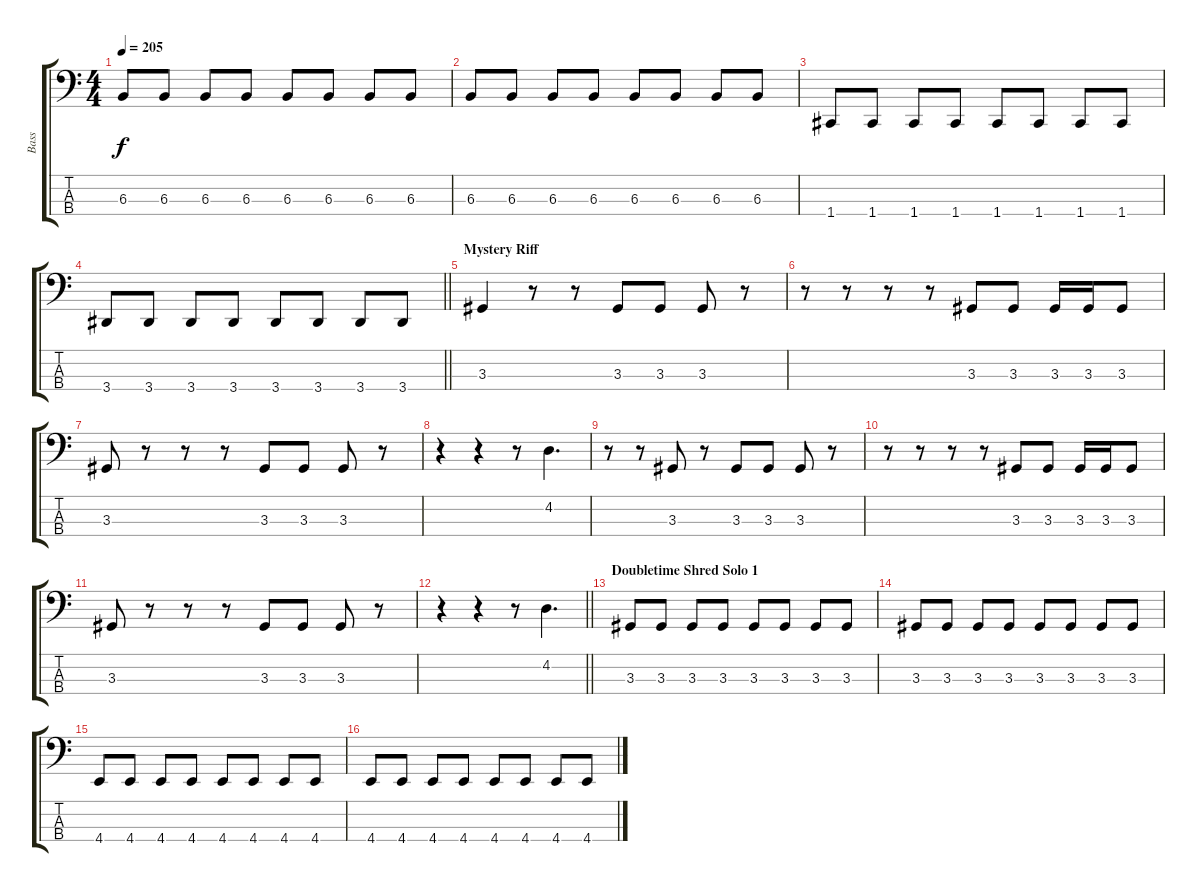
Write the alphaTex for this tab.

\track ("Bass" "Bass") {instrument electricbasspick}
\staff {score tabs}
\tuning (Eb2 Bb1 F1 C1) {hide}
\ts (4 4)
\tempo 205
\clef f4
\ks c
6.3.8{dy f} 6.3.8 6.3.8 6.3.8 6.3.8 6.3.8 6.3.8 6.3.8 |
6.3.8 6.3.8 6.3.8 6.3.8 6.3.8 6.3.8 6.3.8 6.3.8 |
1.4.8 1.4.8 1.4.8 1.4.8 1.4.8 1.4.8 1.4.8 1.4.8 |
\barLineRight lightlight
3.4.8 3.4.8 3.4.8 3.4.8 3.4.8 3.4.8 3.4.8 3.4.8 |
\section ("" "Mystery Riff")
3.3.4 r.8 r.8 3.3.8 3.3.8 3.3.8 r.8 |
r.8 r.8 r.8 r.8 3.3.8 3.3.8 3.3.16 3.3.16 3.3.8 |
3.3.8 r.8 r.8 r.8 3.3.8 3.3.8 3.3.8 r.8 |
r.4 r.4 r.8 4.2.4{d} |
r.8 r.8 3.3.8 r.8 3.3.8 3.3.8 3.3.8 r.8 |
r.8 r.8 r.8 r.8 3.3.8 3.3.8 3.3.16 3.3.16 3.3.8 |
3.3.8 r.8 r.8 r.8 3.3.8 3.3.8 3.3.8 r.8 |
\barLineRight lightlight
r.4 r.4 r.8 4.2.4{d} |
\section ("" "Doubletime Shred Solo 1")
3.3.8 3.3.8 3.3.8 3.3.8 3.3.8 3.3.8 3.3.8 3.3.8 |
3.3.8 3.3.8 3.3.8 3.3.8 3.3.8 3.3.8 3.3.8 3.3.8 |
4.4.8 4.4.8 4.4.8 4.4.8 4.4.8 4.4.8 4.4.8 4.4.8 |
4.4.8 4.4.8 4.4.8 4.4.8 4.4.8 4.4.8 4.4.8 4.4.8
